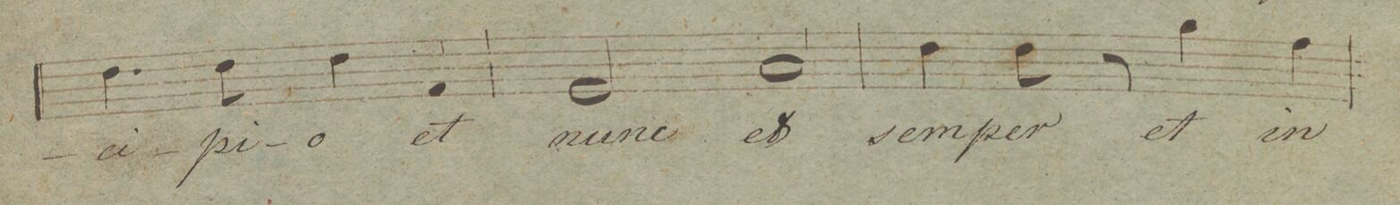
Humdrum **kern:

**kern	**text	**dynam
*I"Baſso.	*	*
*clefF4	*	*
*k[b-]	*	*
*met(c|)	*	*
*M2/2	*	*
4.F\	-ci-	.
8F\	-pi-	.
4F\	-o	.
4AA/	et	.
=58	=58	=58
2GG/	nunc	.
2C/	et	.
=59	=59	=59
4F\	sem-	.
8F\	-per	.
8r	.	.
4B-\	et	.
4A\	in	.
=60	=60	=60
*-	*-	*-
